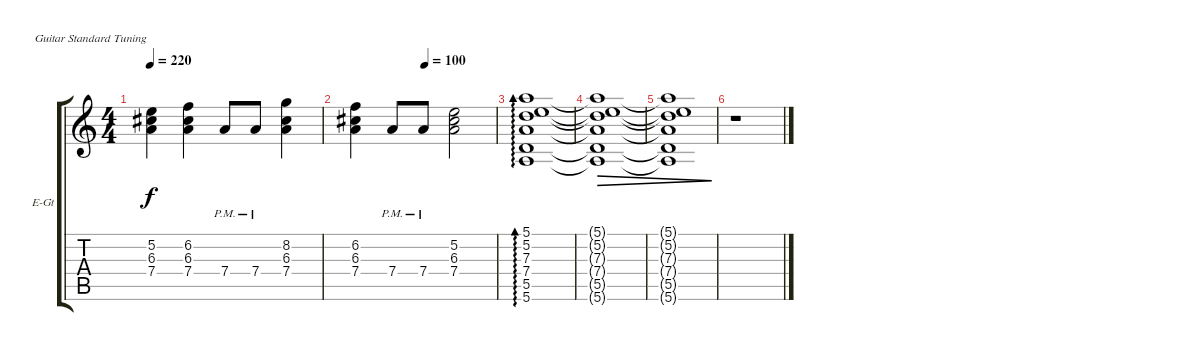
\bracketExtendMode groupsimilarinstruments
\firstSystemTrackNameOrientation horizontal
\otherSystemsTrackNameOrientation horizontal
\track ("Jason Gobel" "E-Gt") {instrument distortionguitar}
\staff {score tabs}
\tuning (E4 B3 G3 D3 A2 E2)
\ts (4 4)
\tempo 220
\clef g2
\ks c
(6.3 7.4 5.2).4{dy f} (6.3 7.4 6.2).4 7.4{pm}.8 7.4{pm}.8 (6.3 7.4 8.2).4 |
\tempo (100 0.5)
(6.3 7.4 6.2).4 7.4{pm}.8 7.4{pm}.8 (6.3 7.4 5.2).2 |
(5.2 7.3 7.4 5.5 5.6 5.1).1{ad 0} |
(5.2{t} 7.3{t} 7.4{t} 5.5{t} 5.6{t} 5.1{t}).1{dec} |
(5.2{t} 7.3{t} 7.4{t} 5.5{t} 5.6{t} 5.1{t}).1{dec} |
r.1
